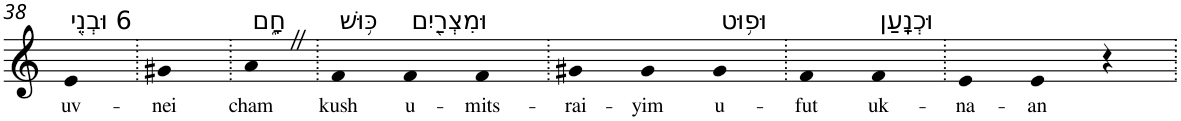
**kern	**text
*part1	*part1
*staff1	*staff1
*I"Piano	*
*I'Pno	*
!!LO:PB:g=z
*clefG2	*
*k[]	*
=38	=38
!LO:TX:a:t=6 וּבְנֵ֖י	!
!	!LO:LY:b
4e	uv-
=39.	=39.
!	!LO:LY:b
4g#X	-nei
=40.	=40.
!LO:TX:a:t=חָ֑ם	!
!	!LO:LY:b
4aZ	cham
=41.	=41.
!LO:TX:a:t=כּ֥וּשׁ	!
!	!LO:LY:b
4f	kush
!LO:TX:a:t=וּמִצְרַ֖יִם	!
!	!LO:LY:b
4f	u-
!	!LO:LY:b
4f	-mits-
=42.	=42.
!	!LO:LY:b
4g#X	-rai-
!	!LO:LY:b
4g#	-yim
!LO:TX:a:t=וּפ֥וּט	!
!	!LO:LY:b
4g#	u-
=43.	=43.
!	!LO:LY:b
4f	-fut
!LO:TX:a:t=וּכְנָֽעַן	!
!	!LO:LY:b
4f	uk-
=44.	=44.
!	!LO:LY:b
4e	-na-
!	!LO:LY:b
4e	-an
4r	.
=.	=.
*-	*-
